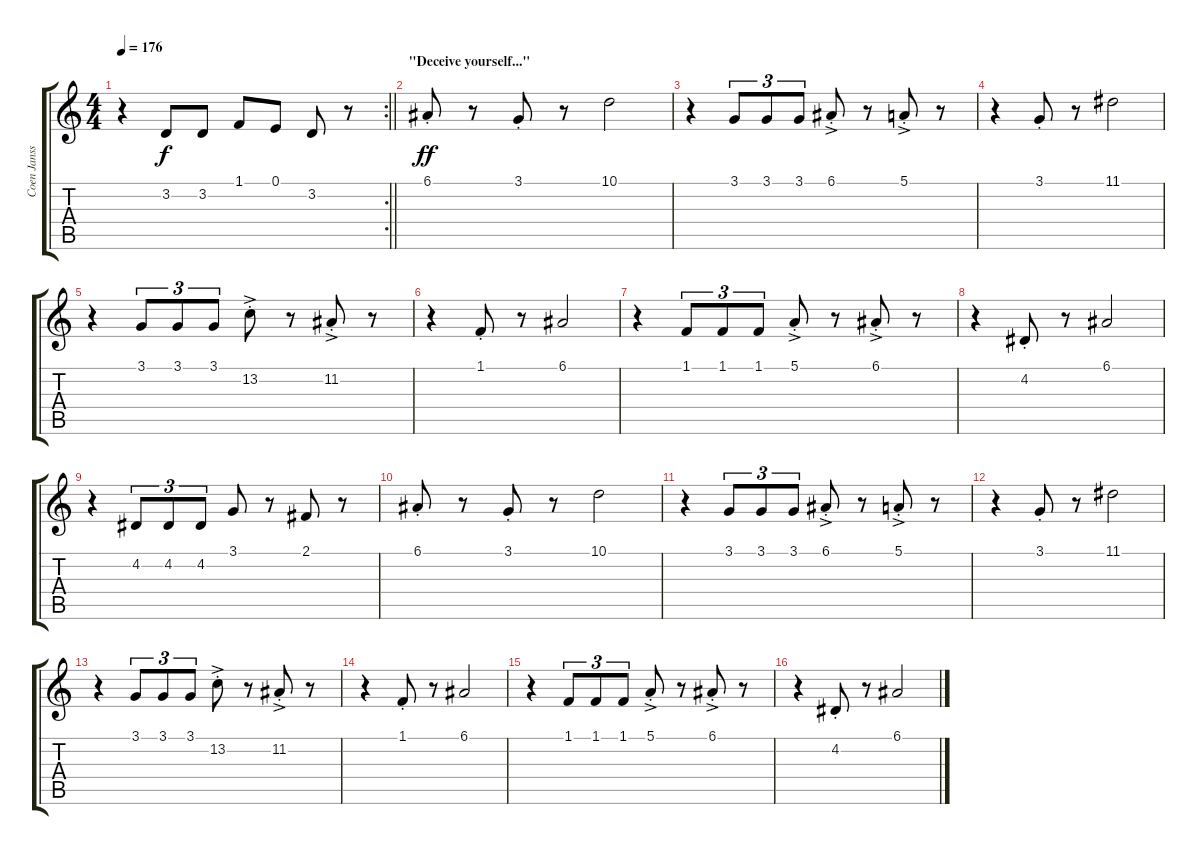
\track ("Coen Janssen" "Coen Janss") {instrument stringensemble1}
\staff {score tabs}
\tuning (E4 B3 G3 D3 A2 E2) {hide}
\rc 2
\ts (4 4)
\tempo 176
\clef g2
\barLineRight lightlight
\ks c
r.4{dy ff} 3.2.8{dy f} 3.2.8 1.1.8 0.1.8 3.2.8 r.8 |
\section ("" "\"Deceive yourself...\"")
6.1{st}.8{dy ff} r.8 3.1{st}.8 r.8 10.1.2 |
r.4 3.1.8{tu (3 2)} 3.1.8{tu (3 2)} 3.1.8{tu (3 2)} 6.1{ac st}.8 r.8 5.1{ac st}.8 r.8 |
r.4 3.1{st}.8 r.8 11.1.2 |
r.4 3.1.8{tu (3 2)} 3.1.8{tu (3 2)} 3.1.8{tu (3 2)} 13.2{ac st}.8 r.8 11.2{ac st}.8 r.8 |
r.4 1.1{st}.8 r.8 6.1.2 |
r.4 1.1.8{tu (3 2)} 1.1.8{tu (3 2)} 1.1.8{tu (3 2)} 5.1{ac st}.8 r.8 6.1{ac st}.8 r.8 |
r.4 4.2{st}.8 r.8 6.1.2 |
r.4 4.2.8{tu (3 2)} 4.2.8{tu (3 2)} 4.2.8{tu (3 2)} 3.1.8 r.8 2.1.8 r.8 |
6.1{st}.8 r.8 3.1{st}.8 r.8 10.1.2 |
r.4 3.1.8{tu (3 2)} 3.1.8{tu (3 2)} 3.1.8{tu (3 2)} 6.1{ac st}.8 r.8 5.1{ac st}.8 r.8 |
r.4 3.1{st}.8 r.8 11.1.2 |
r.4 3.1.8{tu (3 2)} 3.1.8{tu (3 2)} 3.1.8{tu (3 2)} 13.2{ac st}.8 r.8 11.2{ac st}.8 r.8 |
r.4 1.1{st}.8 r.8 6.1.2 |
r.4 1.1.8{tu (3 2)} 1.1.8{tu (3 2)} 1.1.8{tu (3 2)} 5.1{ac st}.8 r.8 6.1{ac st}.8 r.8 |
r.4 4.2{st}.8 r.8 6.1.2
